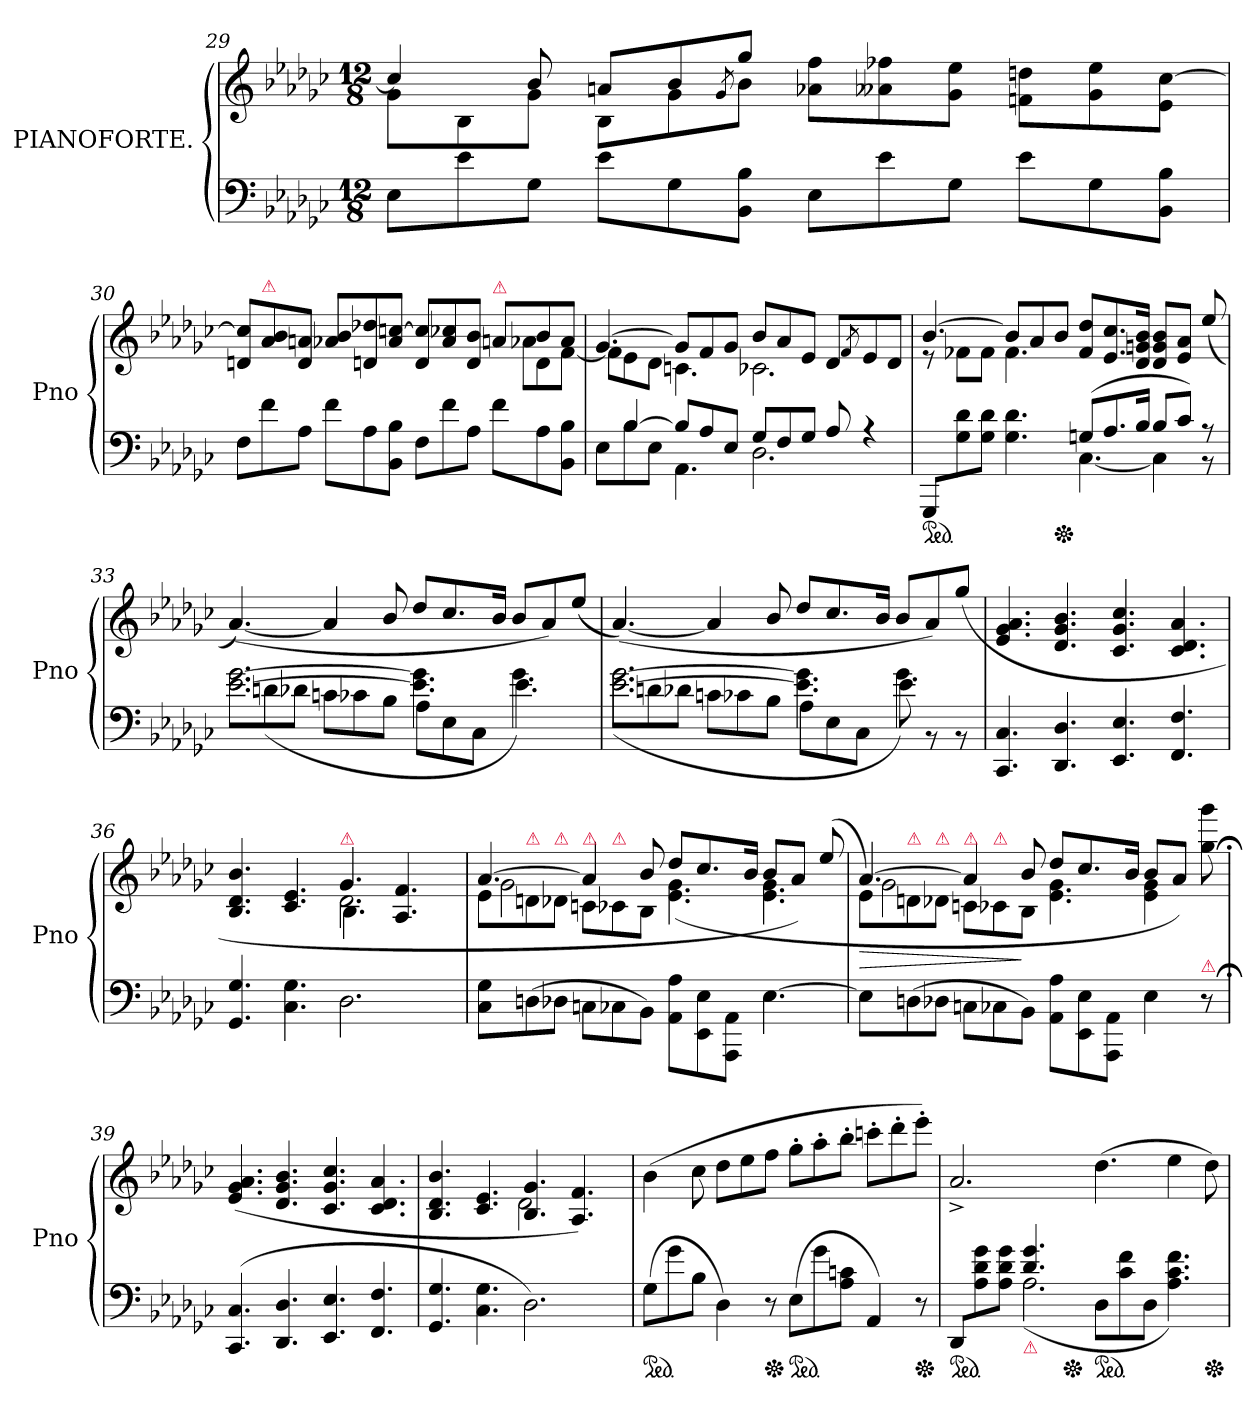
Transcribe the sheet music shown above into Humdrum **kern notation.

**kern	**kern	**dynam
*part1	*part1	*part1
*staff2	*staff1	*staff1/2
*I"PIANOFORTE.	*	*
*I'Pno	*	*
*clefF4	*clefG2	*
*k[b-e-a-d-g-c-]	*k[b-e-a-d-g-c-]	*
*M12/8	*M12/8	*
=29	=29	=29
*	*^	*
8E-L	4cc-]	8g-L	.
8e-	.	8B-	.
8G-J	8b-	8g-J	.
8e-L	8anL	8B-L	.
8G-	8b-	8g-	.
.	.	8qg-/	.
8BB- 8B-J	8gg-J	8b-J	.
8E-L	8a-X 8ffL	4.ryy	.
8e-	8a--X 8ff-X	.	.
8G-J	8g- 8ee-J	.	.
8e-L	8fn\ 8ddn\L	4.ryy	.
8G-	8g-\ 8ee-\	.	.
8BB- 8B-J	8e-\ [8cc-\J	.	.
=30	=30	=30	=30
8FL	8dn 8cc-]L	4.ryy	.
!	!LO:TX:a:color=crimson:t=⚠	!	!
8f	8a- 8b-	.	.
8A-J	8d 8anJ	.	.
8fL	8a-X 8b-L	4.ryy	.
8A-	8dn 8dd-X	.	.
8BB- 8B-J	8a- [8ccnJ	.	.
8FL	8d 8cc]L	4.ryy	.
8f	8a- 8cc-X	.	.
8A-J	8d 8b-J	.	.
!	!LO:TX:a:color=crimson:t=⚠	!	!
8fL	8anL	8a-XL	.
8A-	8b-	8d	.
8BB- 8B-J	8a-J	[8fJ	.
=31	=31	=31	=31
*^	*	*	*
8reyy	8E-L	[4.g-	8fL]	.
[4B-	8B-	.	8e-	.
.	8E-J	.	8d-J	.
8B-L]	4.AA-	8g-L]	4.cn	.
8A-	.	8f	.	.
8E-J	.	8g-J	.	.
8G-L	2.D-	8b-L	2.c-X	.
8F	.	8a-	.	.
8G-J	.	8e-J	.	.
8A-	.	8d-L	.	.
.	.	8qf/	.	.
4rA	.	8e-	.	.
.	.	8d-J	.	.
=32	=32	=32	=32	=32
!LO:TX:b:color=crimson:t=⚠	!	!	!	!
*ped	*	*	*	*
4.ryy	8GGG-/L	[4.b-	8re	.
.	8G-\ 8d-\	.	8f-XL	.
.	8G-\ 8d-\J	.	8f-J	.
4.ryy	4.G- 4.d-	8b-L]	4.f-	.
.	.	8a-	.	.
*Xped	*	*	*	*
.	.	8b-J	.	.
(>8GnL	[4.C-	8f- 8dd-L	2.rAyy	.
8.A-	.	8.e- 8.cc-	.	.
16B-Jk	.	16d- 16gn 16b-Jk	.	.
8B-L	4C-]	8d- 8g 8b-L	.	.
8c-J)	.	8e- 8a-J	.	.
8rBB	8rA	(>8ee-/	.	.
*	*	*v	*v	*
=33	=33	=33	=33
!	!LO:N:vis=2.	!	!
[2.e-\ [2.g-\	8e-\ 8g-\	(>[4.a-/)	.
.	(>8dn\	.	.
.	8d-X\J	.	.
.	8cn\L	4a-/]	.
.	8c-X\	.	.
.	8B-\J	8b-/	.
4.e-]\ 4.g-]\	8A-\L	8dd-/L	.
.	8E-\	8.cc-/	.
.	8C-\J	.	.
.	.	16b-/Jk	.
4.g-\	4.e-\)	8b-/L	.
.	.	8a-/)	.
.	.	(>8ee-/J	.
=34	=34	=34	=34
!	!LO:N:vis=2.	!	!
[2.e-\ [2.g-\	(>8e-\ 8g-\	(>[4.a-)	.
.	8dn\	.	.
.	8d-X\J	.	.
.	8cn\L	4a-]	.
.	8c-X\	.	.
.	8B-\J	8b-/	.
4.e-]\ 4.g-]\	8A-\L	8dd-/L	.
.	8E-\	8.cc-/	.
.	8C-\J	.	.
.	.	16b-/Jk	.
4.g-\	8e-\)	8b-/L	.
.	8r	8a-/)	.
.	8r	(>8gg-/J	.
*v	*v	*	*
=35	=35	=35
4.CC- 4.C-	4.e- 4.g- 4.a-	.
4.DD- 4.D-	4.d- 4.g- 4.b-	.
4.EE- 4.E-	4.c- 4.g- 4.cc-	.
4.FF 4.F	4.c- 4.d- 4.a-	.
=36	=36	=36
*	*^	*
*	*	*^	*
4.GG- 4.G-	4.B- 4.d- 4.b-	2.rFyy	2.ryy	.
4.C-\ 4.G-\	4.c- 4.e-	.	.	.
!	!LO:TX:a:color=crimson:t=⚠	!	!	!
2.D-\	4.g-	2.d-	4.B-\	.
.	4.A- 4.f	.	8ryy	.
.	.	.	4ryy	.
=37	=37	=37	=37	=37
8C- 8G-L	[4.a-	2g-	8e-\L	.
!	!	!	!LO:TX:a:color=crimson:t=⚠	!
(>8Dn	.	.	8dn\	.
!	!	!	!LO:TX:a:color=crimson:t=⚠	!
8D-XJ	.	.	8d-X\J	.
!	!LO:TX:a:color=crimson:t=⚠	!	!	!
8Cn\L	4a-]	.	8cn\L	.
!	!	!LO:TX:a:color=crimson:t=⚠	!	!
8C-X\	.	4ryy	8c-X\	.
8BB-\J)	8b-	.	8B-\J	.
8AA-\ 8A-\L	8dd-L	(4.e- 4.g-	2.rAyy	.
8EE-\ 8E-\	8.cc-	.	.	.
8AAA-\ 8AA-\J	.	.	.	.
.	16b-Jk	.	.	.
[4.E-	8b-L	4.e- 4.g-	.	.
.	8a-J)	.	.	.
.	(>8ee-	.	.	.
=38	=38	=38	=38	=38
8E-\L]	[4.a-	2g-	8e-\L)	>
!	!	!	!LO:TX:a:color=crimson:t=⚠	!
(>8Dn\	.	.	8dn\	.
!	!	!	!LO:TX:a:color=crimson:t=⚠	!
8D-X\J	.	.	8d-X\J	.
!	!LO:TX:a:color=crimson:t=⚠	!	!	!
8Cn\L	4a-]	.	8cn\L	.
!	!	!LO:TX:a:color=crimson:t=⚠	!	!
8C-X\	.	4ryy	8c-X\	.
8BB-\J)	8b-	.	8B-\J	]
8AA-\ 8A-\L	8dd-L	4.e- 4.g-	2.rAyy	.
8EE-\ 8E-\	8.cc-	.	.	.
8AAA-\ 8AA-\J	.	.	.	.
.	16b-Jk	.	.	.
4E-	8b-L	4e- 4g-	.	.
.	8a-J)	.	.	.
!LO:TX:a:color=crimson:t=⚠	!	!	!	!
8r	8gg-\ 8ggg-\	8ryy	.	.
*	*v	*v	*v	*
=39;	=39;	=39;
(<4.CC- 4.C-	(>4.e- 4.g- 4.a-	.
4.DD- 4.D-	4.d- 4.g- 4.b-	.
4.EE- 4.E-	4.c- 4.g- 4.cc-	.
4.FF 4.F	4.c- 4.d- 4.a-	.
=40	=40	=40
*	*^	*
4.GG- 4.G-	4.B- 4.d- 4.b-	2.ryy	.
4.C-\ 4.G-\	4.c- 4.e-	.	.
2.D-\)	4.B- 4.g-	2d-	.
.	4.A- 4.f)	.	.
.	.	4ryy	.
*	*v	*v	*
=41	=41	=41
*ped	*	*
(>8G-L	(>4b-	.
8g-	.	.
8B-J	8cc-	.
4D-)	8dd-L	.
.	8ee-	.
*Xped	*	*
8r	8ffJ	.
*ped	*	*
(>8E-L	8gg-'L	.
8g-	8aa-'	.
8A- 8cnJ	8bb-'J	.
4AA-)	8cccn'L	.
.	8ddd-'>	.
*Xped	*	*
8r	8eee-'J)	.
=42	=42	=42
*^	*	*
!LO:TX:b:color=crimson:t=⚠	!	!	!
*ped	*	*	*
*	*	*^	*
8DD-/L	4.rDDDyy	2.a-^>	2ryy	.
8A-\ 8d-\ 8g-\	.	.	.	.
8A-\ 8d-\ 8g-\J	.	.	.	.
!LO:TX:b:color=crimson:t=⚠	!	!	!	!
4.d- 4.g-	(<2.A-	.	.	.
.	.	.	16ryy	.
*Xped	*	*	*	*
.	.	.	2...ryy	.
*ped	*	*	*	*
8D-\L	.	(>4.dd-	.	.
8c-\ 8f\	.	.	.	.
8D-\J	.	.	.	.
4.A-\ 4.c-\ 4.f\)	4.rAAAyy	4ee-	.	.
*Xped	*	*	*	*
.	.	8dd-)	.	.
*v	*v	*	*	*
*	*v	*v	*
=	=	=
*-	*-	*-
